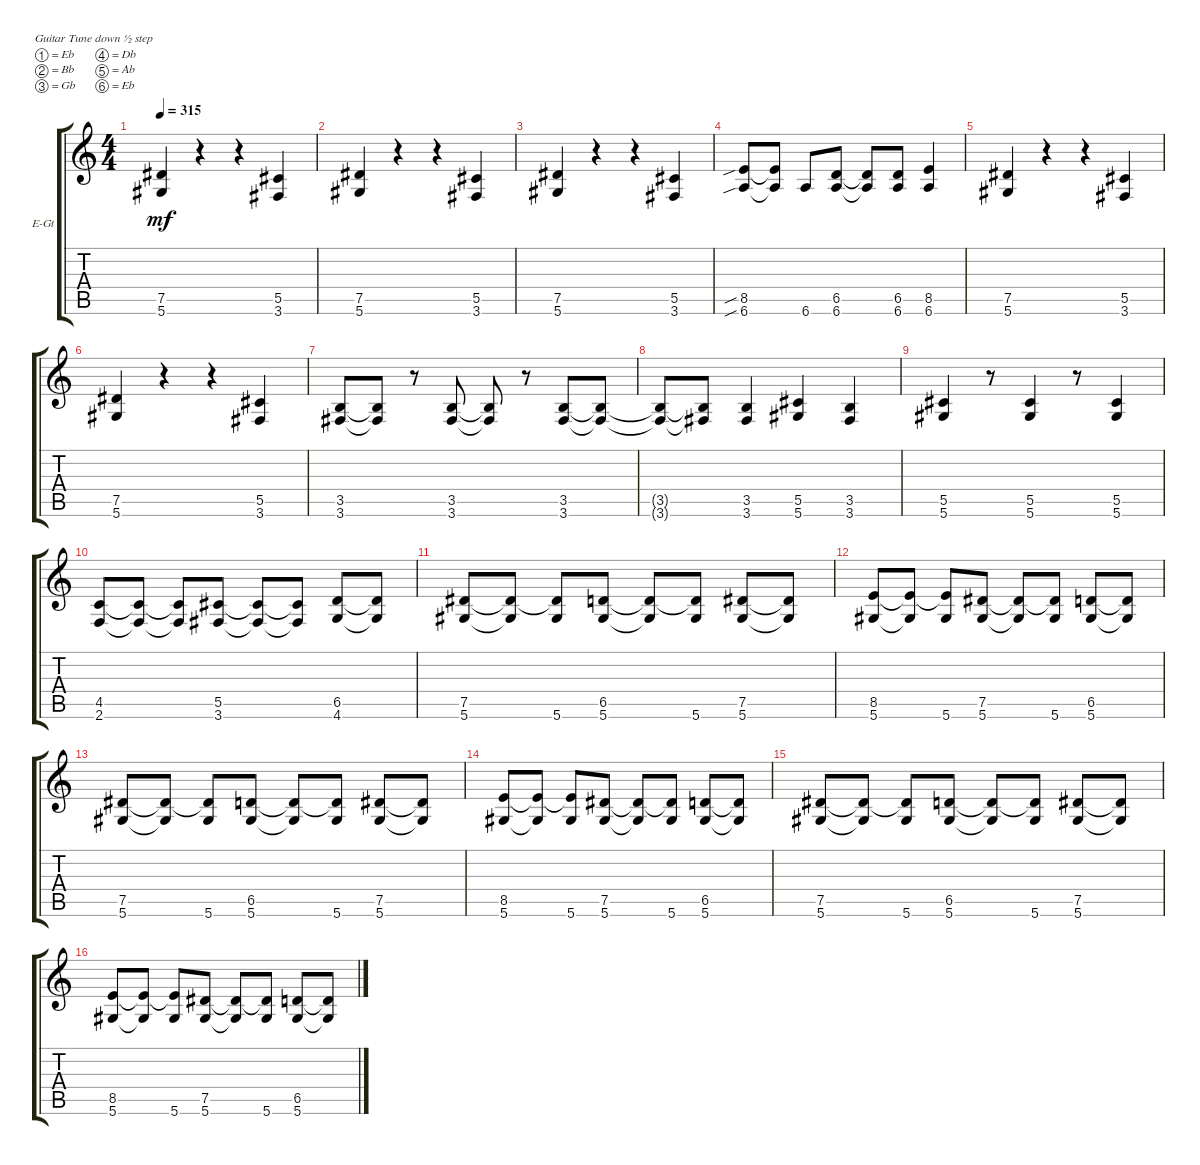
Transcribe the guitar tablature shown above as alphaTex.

\bracketExtendMode groupsimilarinstruments
\firstSystemTrackNameOrientation horizontal
\otherSystemsTrackNameOrientation horizontal
\track ("left" "E-Gt") {instrument distortionguitar}
\staff {score tabs}
\tuning (Eb4 Bb3 Gb3 Db3 Ab2 Eb2)
\ts (4 4)
\tempo 315
\clef g2
\ks c
(5.6 7.5).4{dy mf} r.4 r.4 (3.6 5.5).4 |
(5.6 7.5).4 r.4 r.4 (3.6 5.5).4 |
(5.6 7.5).4 r.4 r.4 (3.6 5.5).4 |
(6.6{sib} 8.5{sib}).8 (6.6{t} 8.5{t}).8 6.6.8 (6.5 6.6).8 (6.5{t} 6.6{t}).8 (6.5 6.6).8 (6.6 8.5).4 |
(5.6 7.5).4 r.4 r.4 (3.6 5.5).4 |
(5.6 7.5).4 r.4 r.4 (3.6 5.5).4 |
(3.5 3.6).8 (3.5{t} 3.6{t}).8 r.8 (3.5 3.6).8 (3.5{t} 3.6{t}).8 r.8 (3.5 3.6).8 (3.5{t} 3.6{t}).8 |
(3.5{t} 3.6{t}).8 (3.5{t} 3.6{t}).8 (3.5 3.6).4 (5.5 5.6).4 (3.5 3.6).4 |
(5.5 5.6).4 r.8 (5.5 5.6).4 r.8 (5.5 5.6).4 |
(2.6 4.5).8 (2.6{t} 4.5{t}).8 (2.6{t} 4.5{t}).8 (3.6 5.5).8 (3.6{t} 5.5{t}).8 (3.6{t} 5.5{t}).8 (4.6 6.5).8 (4.6{t} 6.5{t}).8 |
(7.5 5.6).8 (7.5{t} 5.6{t}).8 (5.6 7.5{t}).8 (6.5 5.6).8 (6.5{t} 5.6{t}).8 (5.6 6.5{t}).8 (7.5 5.6).8 (7.5{t} 5.6{t}).8 |
(8.5 5.6).8 (5.6{t} 8.5{t}).8 (5.6 8.5{t}).8 (5.6 7.5).8 (5.6{t} 7.5{t}).8 (5.6 7.5{t}).8 (5.6 6.5).8 (5.6{t} 6.5{t}).8 |
(7.5 5.6).8 (7.5{t} 5.6{t}).8 (5.6 7.5{t}).8 (6.5 5.6).8 (6.5{t} 5.6{t}).8 (5.6 6.5{t}).8 (7.5 5.6).8 (7.5{t} 5.6{t}).8 |
(8.5 5.6).8 (5.6{t} 8.5{t}).8 (5.6 8.5{t}).8 (5.6 7.5).8 (5.6{t} 7.5{t}).8 (5.6 7.5{t}).8 (5.6 6.5).8 (5.6{t} 6.5{t}).8 |
(7.5 5.6).8 (7.5{t} 5.6{t}).8 (5.6 7.5{t}).8 (6.5 5.6).8 (6.5{t} 5.6{t}).8 (5.6 6.5{t}).8 (7.5 5.6).8 (7.5{t} 5.6{t}).8 |
(8.5 5.6).8 (5.6{t} 8.5{t}).8 (5.6 8.5{t}).8 (5.6 7.5).8 (5.6{t} 7.5{t}).8 (5.6 7.5{t}).8 (5.6 6.5).8 (5.6{t} 6.5{t}).8
